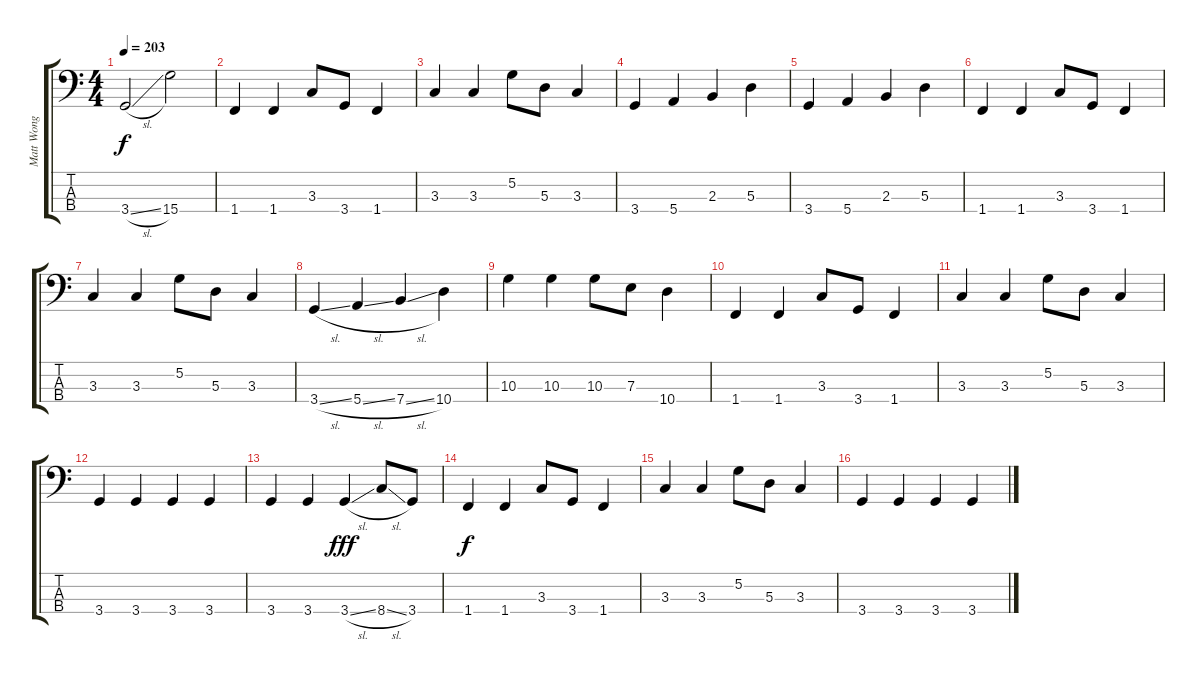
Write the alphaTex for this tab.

\track ("Matt Wong" "Matt Wong") {instrument electricbassfinger}
\staff {score tabs}
\tuning (G2 D2 A1 E1) {hide}
\ts (4 4)
\tempo 203
\clef f4
\ks c
3.4{sl}.2{dy f} 15.4.2 |
1.4.4 1.4.4 3.3.8 3.4.8 1.4.4 |
3.3.4 3.3.4 5.2.8 5.3.8 3.3.4 |
3.4.4 5.4.4 2.3.4 5.3.4 |
3.4.4 5.4.4 2.3.4 5.3.4 |
1.4.4 1.4.4 3.3.8 3.4.8 1.4.4 |
3.3.4 3.3.4 5.2.8 5.3.8 3.3.4 |
3.4{sl}.4 5.4{sl}.4 7.4{sl}.4 10.4.4 |
10.3.4 10.3.4 10.3.8 7.3.8 10.4.4 |
1.4.4 1.4.4 3.3.8 3.4.8 1.4.4 |
3.3.4 3.3.4 5.2.8 5.3.8 3.3.4 |
3.4.4 3.4.4 3.4.4 3.4.4 |
3.4.4 3.4.4 3.4{sl}.4{dy fff} 8.4{sl}.8 3.4.8 |
1.4.4{dy f} 1.4.4 3.3.8 3.4.8 1.4.4 |
3.3.4 3.3.4 5.2.8 5.3.8 3.3.4 |
3.4.4 3.4.4 3.4.4 3.4{sl}.4
